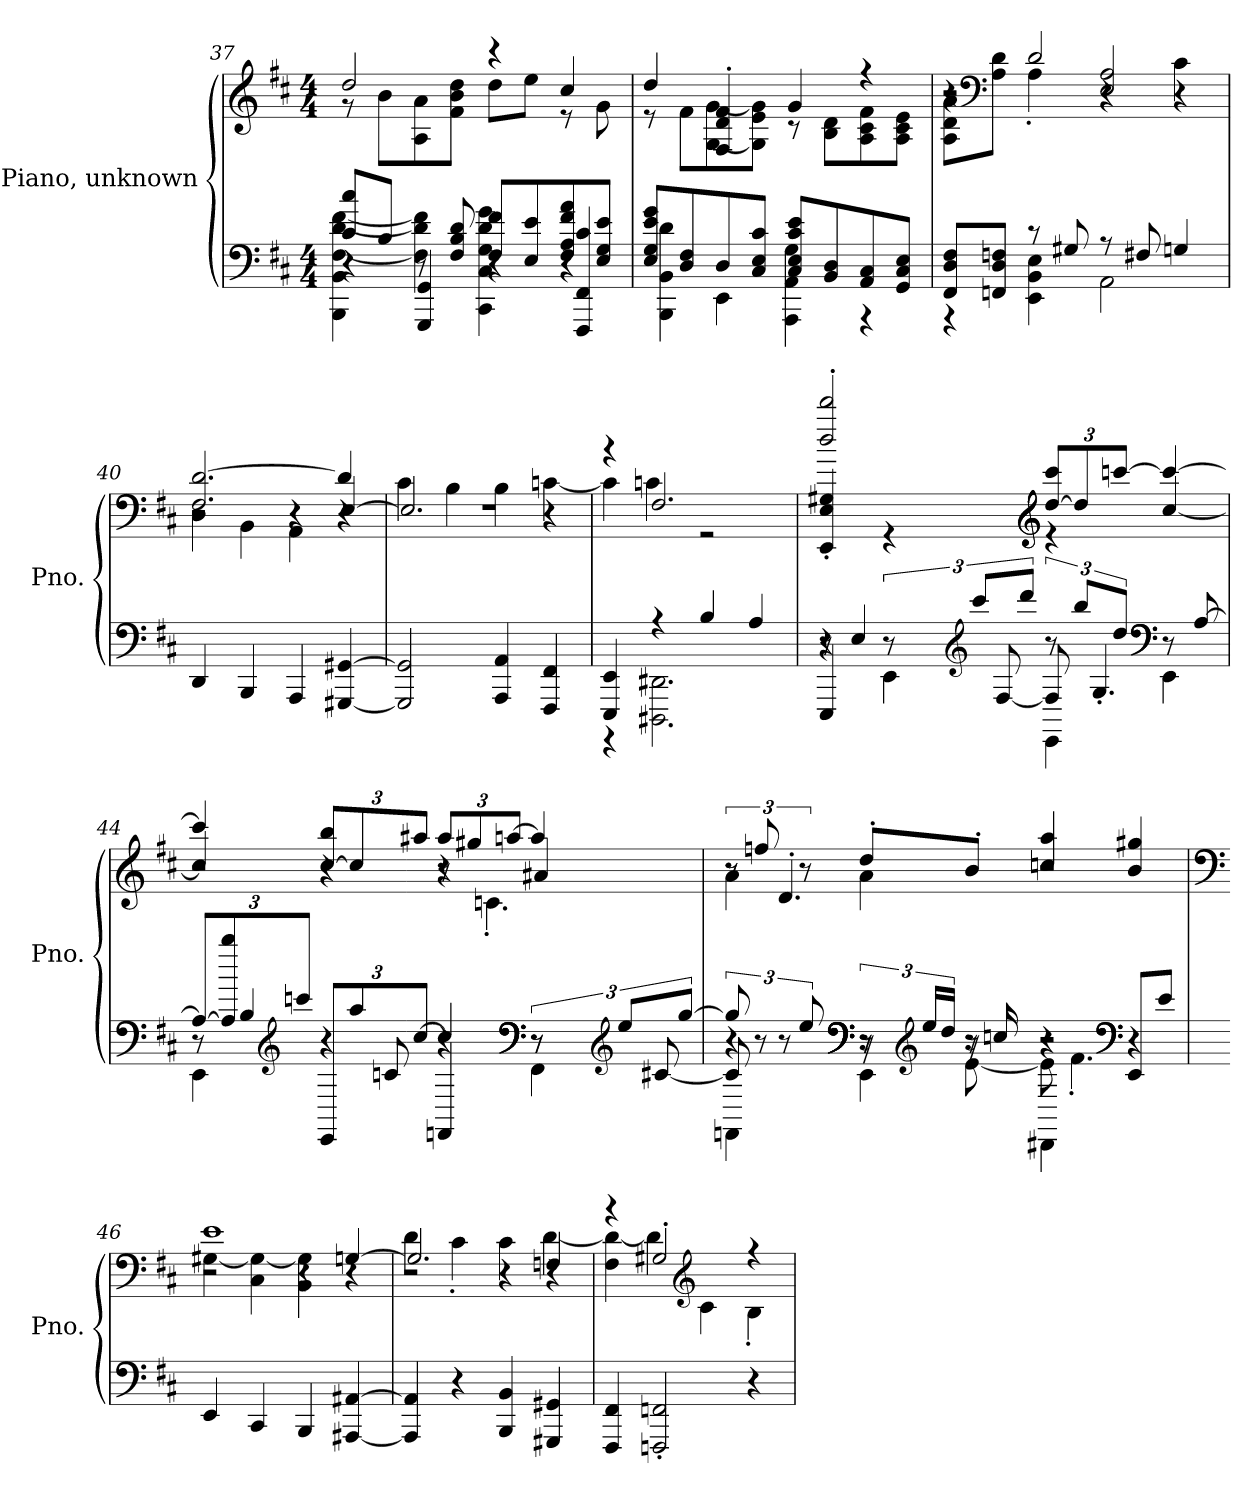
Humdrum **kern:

**kern	**kern
*part1	*part1
*staff2	*staff1
*I"Piano, unknown	*
*I'Pno.	*
!!LO:LB:g=z
*clefF4	*clefG2
*k[f#c#]	*k[f#c#]
*M4/4	*M4/4
=37	=37
*^	*^
*	*^	*	*
8c#/ 8cc#/L	4BBB\ 4BB\ [4F#\ [4d\ [4f#\	4r	2dd/	8r
8B/J	.	.	.	8b\L
8r	4F#\] 4d\] 4f#\]	4GGG/ 4GG/	.	8A\ 8a\
8F#/ 8B/ 8d/	.	.	.	8f#\ 8b\ 8dd\J
8F#/ 8f#/L	4CC#\ 4C#\ 4G\ 4d\ 4g\	4r	4r	8dd\L
8E/ 8e/	.	.	.	8ee\J
8F#/ 8A/ 8f#/ 8a/	4r	4FFF#/ 4FF#/ 4c#/	4cc#/	8r
8E/ 8G/ 8e/J	.	.	.	8g\
*	*v	*v	*	*
=38	=38	=38	=38
8E/ 8G/ 8e/ 8g/L	4BBB\ 4BB\ 4d\	4dd/	8r
8D/ 8F#/	.	.	8f#\L
8D/	4EE\	4F#/' 4d/' 4f#/'	[8G\ [8g\
8C#/ 8E/ 8c#/J	.	.	8G\] 8e\ 8g\]J
8C#/ 8E/ 8c#/ 8e/L	4AAA\ 4AA\ 4G\	4g/	8r
8BB/ 8D/	.	.	8B\ 8d\L
8AA/ 8C#/	4r	4r	8A\ 8c#\ 8f#\
8GG/ 8C#/ 8E/J	.	.	8A\ 8c#\ 8e\J
=39	=39	=39	=39
*	*	*	*^
8FF#/ 8D/ 8F#/L	4r	4r	8A\ 8d\ 8a\L	2r
*	*	*clefF4	*	*
8FFn/ 8D/ 8Fn/J	.	.	8A\ 8d\J	.
8r	4EE\ 4BB\ 4E\	2d/	4A'\	.
8G#X/	.	.	.	.
8r	2AA\	.	4r	2E/ 2A/
8F#X/	.	.	.	.
4Gn/	.	4r	4c#\	.
*v	*v	*	*	*
!!LO:LB:g=z	!!	!!
=40	=40	=40	=40
4DD/	2.F#/ [2.d/	4D\	2r
4BBB/	.	4BB\	.
4AAA/	.	4AA\	4r
[4GGG#X/ [4GG#X/	4d/]	4r	[4E/
=41	=41	=41	=41
2GGG#/] 2GG#/]	1r	4c#\	2.E/]
.	.	4B\	.
4AAA/ 4AA/	.	4B\	.
4FFF#/ 4FF#/	.	[4cn\	4r
*	*	*v	*v
=42	=42	=42
*^	*	*
4EEE/ 4EE/	4r	4r	4c\]
4r	2.DDD#X\ 2.DD#X\	2.F#/	4cn\
4B/	.	.	2r
4A/	.	.	.
=43	=43	=43	=43
*	*^	*	*
4EEE/	8r	4r	2dd/' 2ddd/'	4EE/' 4E/' 4G#X/'
.	4E/	.	.	.
12r	.	4EE\	.	4r
*clefG2	*	*	*	*
12ccc#/L	.	.	.	.
.	[8F#/	.	.	.
12ddd/J	.	.	.	.
*	*	*	*clefG2	*
*	*	*	*Xbrackettup	*
12r	8F#/]	4EE\	[12dd/ 12ccc#/L	4r
12bb/L	.	.	12dd/]	.
.	4.G'/	.	.	.
12dd/J	.	.	[12cccn/J	.
*clefF4	*	*	*	*
8r	.	4EE\	4ccc/_	[4cc#/
[8A/	.	.	.	.
*	*	*	*v	*v
!!LO:LB:g=z
=44	=44	=44	=44
*Xbrackettup	*	*	*
*	*	*	*^
*	*	*	*	*^
12A/L_	8r	4EE\	4ccc/]	2r	4cc#/]
12A/] 12bb/	.	.	.	.	.
.	4B/	.	.	.	.
*clefG2	*	*	*	*	*
12cccn/J	.	.	.	.	.
12EE/L	.	4r	[12cc#/ 12bb/L	.	4r
12aa/	.	.	12cc#/]	.	.
.	8cn/	.	.	.	.
[12cc#/J	.	.	12aa#X/J	.	.
4cc#/]	4FFn/	4r	12aa#/L	8r	4r
.	.	.	12gg#X/	.	.
.	.	.	.	4.cn'\	.
.	.	.	[12aan/J	.	.
*clefF4	*	*	*	*	*
*brackettup	*	*	*	*	*
12r	8r	4FF\	4aa/]	.	4a#X/
*clefG2	*	*	*	*	*
12ee/L	.	.	.	.	.
.	[8c#X/	.	.	.	.
[12gg/J	.	.	.	.	.
!!LO:LB:g=z	!!	!!
=45	=45	=45	=45	=45	=45
*	*	*^	*	*	*
*	*	*	*	*brackettup	*	*
12gg/]	4r	8c#/]	4FFn\	12r	4a\	8r
12r	.	.	.	12ffn/	.	.
.	.	8r	.	.	.	4.d'/
12ee/	.	.	.	12r	.	.
*clefF4	*	*	*	*	*	*
24r	8r	8r	4EE\	8dd'/L	4a\	.
*clefG2	*	*	*	*	*	*
24ee/LL	.	.	.	.	.	.
24dd/JJ	.	.	.	.	.	.
8r	[8e\	16r	.	8b'/J	.	.
.	.	16ccn/	.	.	.	.
4r	8e\]	2r	4DD#X\	4ccn/ 4aa/	2r	2r
.	4.f#'\	.	.	.	.	.
*clefF4	*	*	*	*	*	*
8EE/L	.	.	4r	4b/ 4gg#X/	.	.
8e/J	.	.	.	.	.	.
*v	*v	*v	*v	*	*	*
=46	=46	=46	=46
*	*clefF4	*	*
4EE/	1e	[4G#X\	2r
4CC#/	.	4C#\ 4G#\_	.
4BBB/	.	4BB\ 4G#\]	4r
[4AAA#X/ [4AA#X/	.	4r	[4Gn/
=47	=47	=47	=47
4AAA#/] 4AA#/]	2r	4d\	2.G/]
4r	.	4c#'\	.
4BBB/ 4BB/	4r	4c#\	.
4GGG#X/ 4GG#X/	4Fn/	[4d\	4r
*	*	*v	*v
!!LO:PB:g=z
=48	=48	=48
4FFF#/ 4FF#/	4r	4F#\ 4d\_
2FFFn/' 2FFn/'	2G#X'/	4d\]
*	*clefG2	*
.	.	4c#\
4r	4r	4B'\
*	*v	*v
=	=
*-	*-
